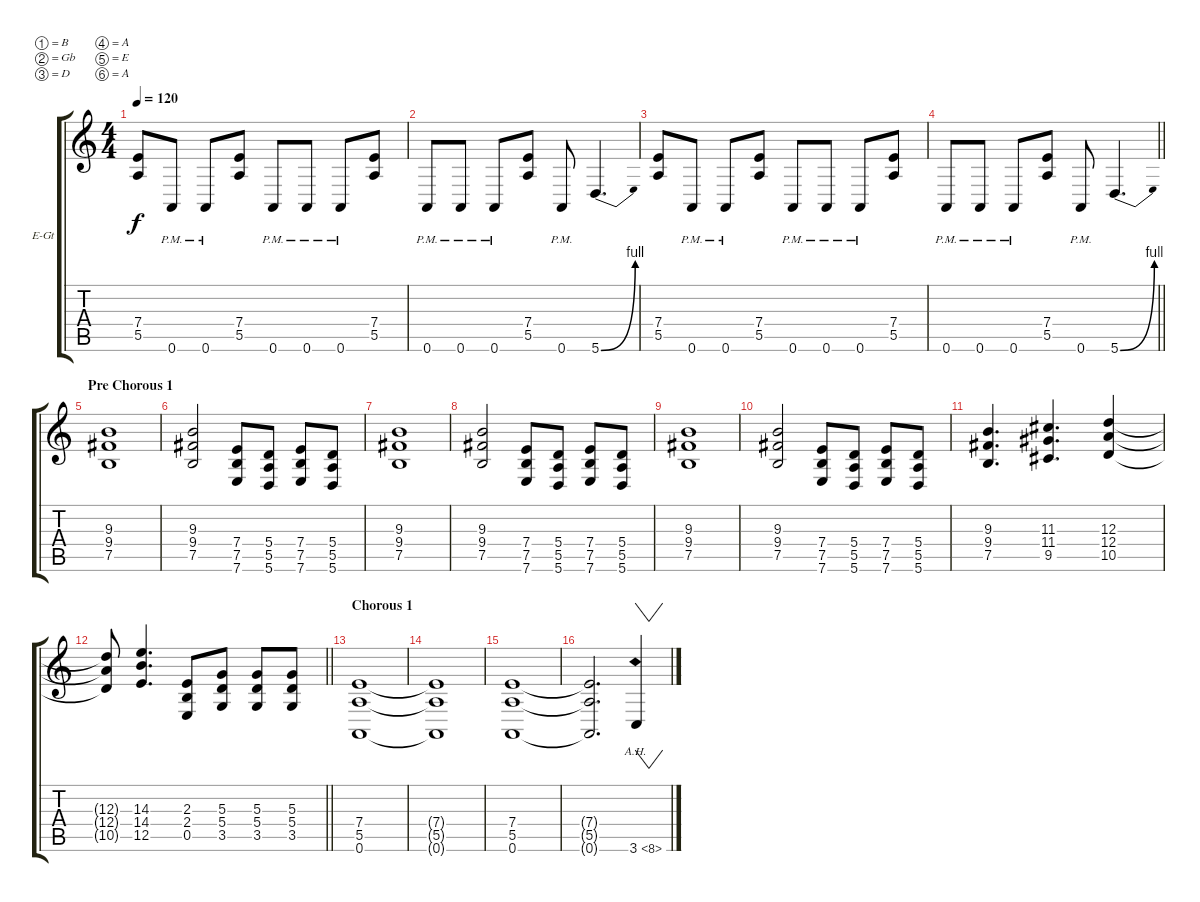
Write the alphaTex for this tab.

\bracketExtendMode groupsimilarinstruments
\firstSystemTrackNameOrientation horizontal
\otherSystemsTrackNameOrientation horizontal
\track ("Rhy. Gtr. 1" "E-Gt") {instrument distortionguitar}
\staff {score tabs}
\tuning (B3 Gb3 D3 A2 E2 A1)
\ts (4 4)
\tempo 120
\clef g2
\ks c
(7.4 5.5).8{dy f} 0.6{pm}.8 0.6{pm}.8 (7.4 5.5).8 0.6{pm}.8 0.6{pm}.8 0.6{pm}.8 (7.4 5.5).8 |
0.6{pm}.8 0.6{pm}.8 0.6{pm}.8 (7.4 5.5).8 0.6{pm}.8 5.6{be (bend 0 0 60 4)}.4{d} |
(7.4 5.5).8 0.6{pm}.8 0.6{pm}.8 (7.4 5.5).8 0.6{pm}.8 0.6{pm}.8 0.6{pm}.8 (7.4 5.5).8 |
\barLineRight lightlight
0.6{pm}.8 0.6{pm}.8 0.6{pm}.8 (7.4 5.5).8 0.6{pm}.8 5.6{be (bend 0 0 60 4)}.4{d} |
\section ("" "Pre Chorous 1")
(9.3 9.4 7.5).1 |
(9.3 9.4 7.5).2 (7.4 7.5 7.6).8 (5.4 5.5 5.6).8 (7.4 7.5 7.6).8 (5.4 5.5 5.6).8 |
(9.3 9.4 7.5).1 |
(9.3 9.4 7.5).2 (7.4 7.5 7.6).8 (5.4 5.5 5.6).8 (7.4 7.5 7.6).8 (5.4 5.5 5.6).8 |
(9.3 9.4 7.5).1 |
(9.3 9.4 7.5).2 (7.4 7.5 7.6).8 (5.4 5.5 5.6).8 (7.4 7.5 7.6).8 (5.4 5.5 5.6).8 |
(9.3 9.4 7.5).4{d} (11.3 11.4 9.5).4{d} (12.3 12.4 10.5).4 |
\barLineRight lightlight
(12.3{t} 12.4{t} 10.5{t}).8 (14.3 14.4 12.5).4{d} (2.3 2.4 0.5).8 (5.3 5.4 3.5).8 (5.3 5.4 3.5).8 (5.3 5.4 3.5).8 |
\section ("" "Chorous 1")
(7.4 5.5 0.6).1 |
(7.4{t} 5.5{t} 0.6{t}).1 |
(7.4 5.5 0.6).1 |
(7.4{t} 5.5{t} 0.6{t}).2{d} 3.6{ah 5}.4{vw}
